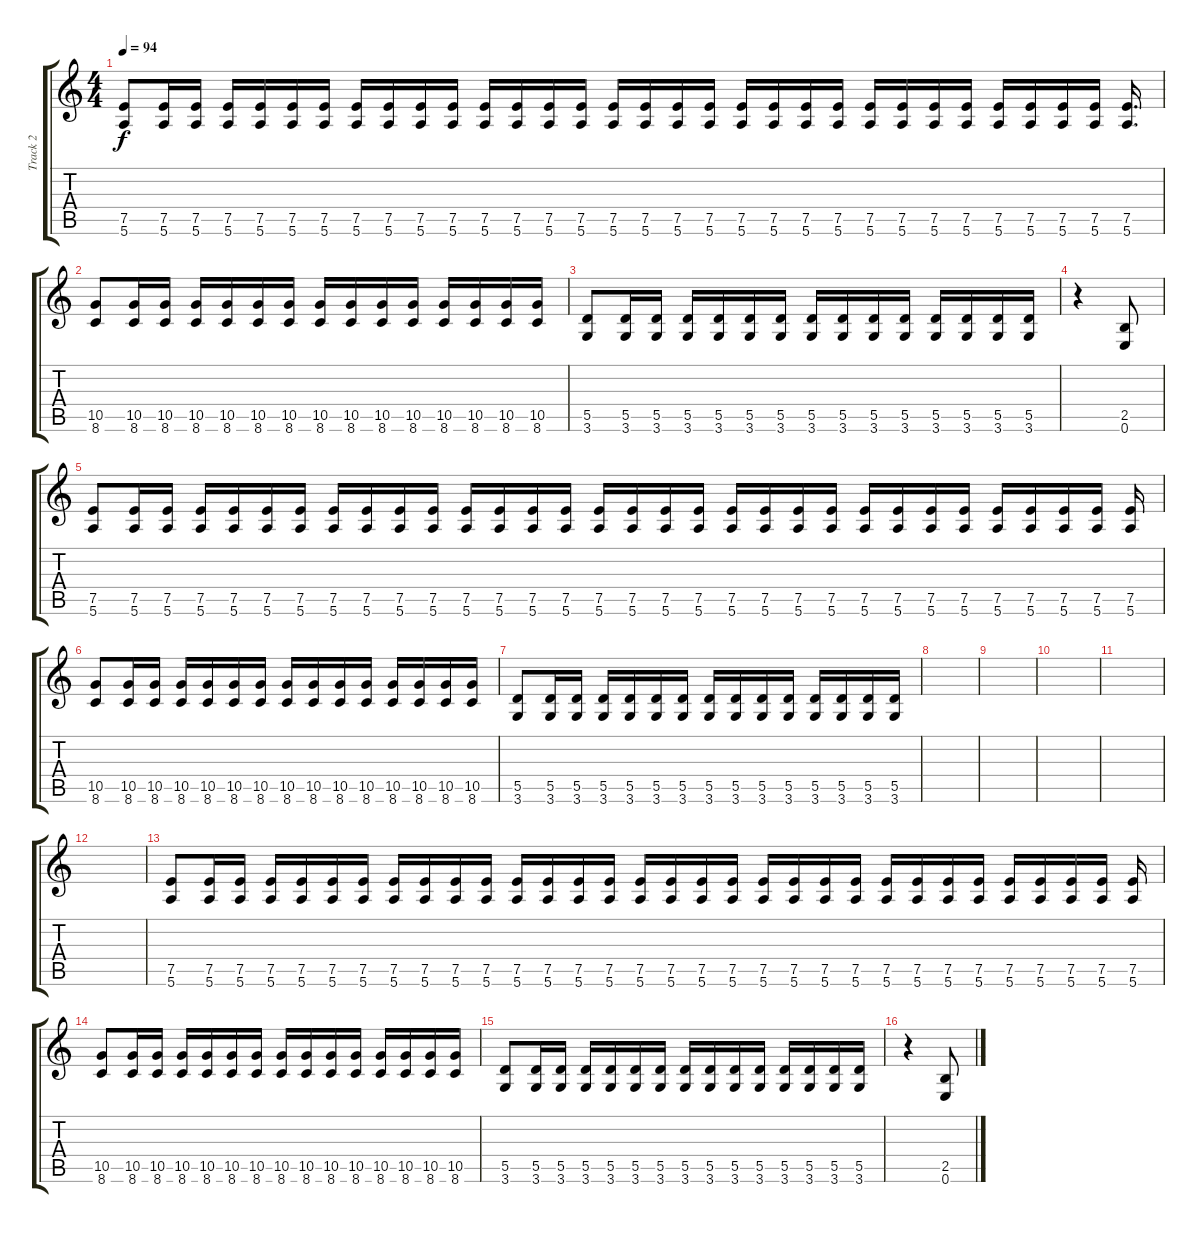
\track ("Track 2" "Track 2") {instrument overdrivenguitar}
\staff {score tabs}
\tuning (E4 B3 G3 D3 A2 E2) {hide}
\ts (4 4)
\tempo 94
\clef g2
\ks c
(7.5 5.6).8{dy f} (7.5 5.6).16 (7.5 5.6).16 (7.5 5.6).16 (7.5 5.6).16 (7.5 5.6).16 (7.5 5.6).16 (7.5 5.6).16 (7.5 5.6).16 (7.5 5.6).16 (7.5 5.6).16 (7.5 5.6).16 (7.5 5.6).16 (7.5 5.6).16 (7.5 5.6).16 (7.5 5.6).16 (7.5 5.6).16 (7.5 5.6).16 (7.5 5.6).16 (7.5 5.6).16 (7.5 5.6).16 (7.5 5.6).16 (7.5 5.6).16 (7.5 5.6).16 (7.5 5.6).16 (7.5 5.6).16 (7.5 5.6).16 (7.5 5.6).16 (7.5 5.6).16 (7.5 5.6).16 (7.5 5.6).16 (7.5 5.6).16{d} |
(10.5 8.6).8 (10.5 8.6).16 (10.5 8.6).16 (10.5 8.6).16 (10.5 8.6).16 (10.5 8.6).16 (10.5 8.6).16 (10.5 8.6).16 (10.5 8.6).16 (10.5 8.6).16 (10.5 8.6).16 (10.5 8.6).16 (10.5 8.6).16 (10.5 8.6).16 (10.5 8.6).16 |
(5.5 3.6).8 (5.5 3.6).16 (5.5 3.6).16 (5.5 3.6).16 (5.5 3.6).16 (5.5 3.6).16 (5.5 3.6).16 (5.5 3.6).16 (5.5 3.6).16 (5.5 3.6).16 (5.5 3.6).16 (5.5 3.6).16 (5.5 3.6).16 (5.5 3.6).16 (5.5 3.6).16 |
r.4 (2.5 0.6).8 |
(7.5 5.6).8 (7.5 5.6).16 (7.5 5.6).16 (7.5 5.6).16 (7.5 5.6).16 (7.5 5.6).16 (7.5 5.6).16 (7.5 5.6).16 (7.5 5.6).16 (7.5 5.6).16 (7.5 5.6).16 (7.5 5.6).16 (7.5 5.6).16 (7.5 5.6).16 (7.5 5.6).16 (7.5 5.6).16 (7.5 5.6).16 (7.5 5.6).16 (7.5 5.6).16 (7.5 5.6).16 (7.5 5.6).16 (7.5 5.6).16 (7.5 5.6).16 (7.5 5.6).16 (7.5 5.6).16 (7.5 5.6).16 (7.5 5.6).16 (7.5 5.6).16 (7.5 5.6).16 (7.5 5.6).16 (7.5 5.6).16 (7.5 5.6).16 |
(10.5 8.6).8 (10.5 8.6).16 (10.5 8.6).16 (10.5 8.6).16 (10.5 8.6).16 (10.5 8.6).16 (10.5 8.6).16 (10.5 8.6).16 (10.5 8.6).16 (10.5 8.6).16 (10.5 8.6).16 (10.5 8.6).16 (10.5 8.6).16 (10.5 8.6).16 (10.5 8.6).16 |
(5.5 3.6).8 (5.5 3.6).16 (5.5 3.6).16 (5.5 3.6).16 (5.5 3.6).16 (5.5 3.6).16 (5.5 3.6).16 (5.5 3.6).16 (5.5 3.6).16 (5.5 3.6).16 (5.5 3.6).16 (5.5 3.6).16 (5.5 3.6).16 (5.5 3.6).16 (5.5 3.6).16 |
|
|
|
|
|
(7.5 5.6).8 (7.5 5.6).16 (7.5 5.6).16 (7.5 5.6).16 (7.5 5.6).16 (7.5 5.6).16 (7.5 5.6).16 (7.5 5.6).16 (7.5 5.6).16 (7.5 5.6).16 (7.5 5.6).16 (7.5 5.6).16 (7.5 5.6).16 (7.5 5.6).16 (7.5 5.6).16 (7.5 5.6).16 (7.5 5.6).16 (7.5 5.6).16 (7.5 5.6).16 (7.5 5.6).16 (7.5 5.6).16 (7.5 5.6).16 (7.5 5.6).16 (7.5 5.6).16 (7.5 5.6).16 (7.5 5.6).16 (7.5 5.6).16 (7.5 5.6).16 (7.5 5.6).16 (7.5 5.6).16 (7.5 5.6).16 (7.5 5.6).16 |
(10.5 8.6).8 (10.5 8.6).16 (10.5 8.6).16 (10.5 8.6).16 (10.5 8.6).16 (10.5 8.6).16 (10.5 8.6).16 (10.5 8.6).16 (10.5 8.6).16 (10.5 8.6).16 (10.5 8.6).16 (10.5 8.6).16 (10.5 8.6).16 (10.5 8.6).16 (10.5 8.6).16 |
(5.5 3.6).8 (5.5 3.6).16 (5.5 3.6).16 (5.5 3.6).16 (5.5 3.6).16 (5.5 3.6).16 (5.5 3.6).16 (5.5 3.6).16 (5.5 3.6).16 (5.5 3.6).16 (5.5 3.6).16 (5.5 3.6).16 (5.5 3.6).16 (5.5 3.6).16 (5.5 3.6).16 |
r.4 (2.5 0.6).8
